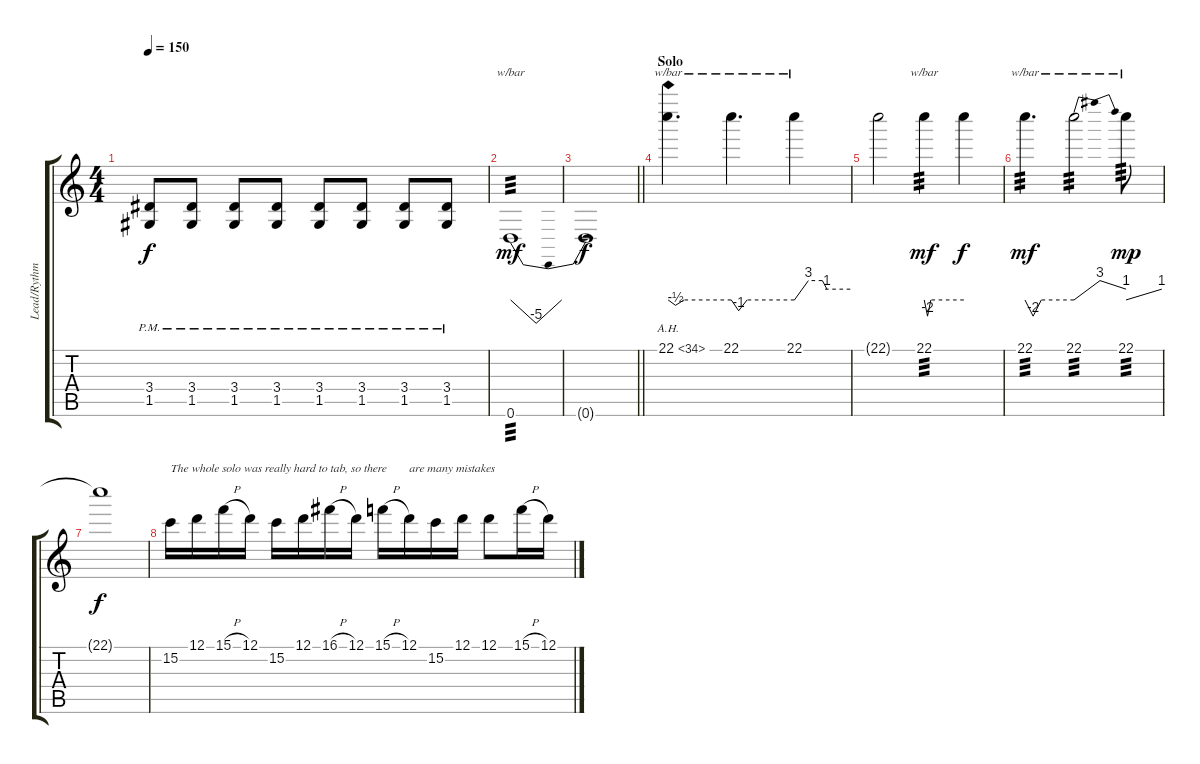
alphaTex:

\track ("Lead/Rythm Guitar" "Lead/Rythm") {instrument distortionguitar}
\staff {score tabs}
\tuning (D4 A3 F3 C3 G2 D2) {hide}
\ts (4 4)
\tempo 150
\clef g2
\ks c
(3.4{pm} 1.5{pm}).8{dy f} (3.4{pm} 1.5{pm}).8 (3.4{pm} 1.5{pm}).8 (3.4{pm} 1.5{pm}).8 (3.4{pm} 1.5{pm}).8 (3.4{pm} 1.5{pm}).8 (3.4{pm} 1.5{pm}).8 (3.4{pm} 1.5{pm}).8 |
0.6.1{tbe (dip default 0 0 30 -20 60 0) tp 3 dy mf} |
\barLineRight lightlight
0.6{t}.1{dy f} |
\section ("" "Solo")
22.1{ah 12}.4{d tbe (custom default 0 0 7 -2 15 0 60 0)} 22.1.4{d tbe (custom default 0 0 7 -4 15 0 60 0)} 22.1.4{tbe (custom default 0 0 15 12 30 12 35 4 60 4)} |
22.1{t}.2 22.1.4{tbe (custom default 0 0 5 -8 10 0 60 0) tp 3 dy mf} 22.1{t}.4{dy f} |
22.1.4{d tbe (custom default 0 0 10 -8 20 0 60 0) tp 3 dy mf} 22.1.2{tbe (dip default 0 0 10 12 45 12 60 4) tp 3} 22.1.8{tbe (dive default 0 0 60 4) tp 3 dy mp} |
22.1{t}.1{dy f} |
15.2.16{txt "The whole solo was really hard to tab, so there"} 12.1.16 15.1{h}.16 12.1.16 15.2.16 12.1.16 16.1{h}.16 12.1.16 15.1{h}.16 12.1.16{txt "are many mistakes"} 15.2.16 12.1.16 12.1.8 15.1{h}.16 12.1.16
